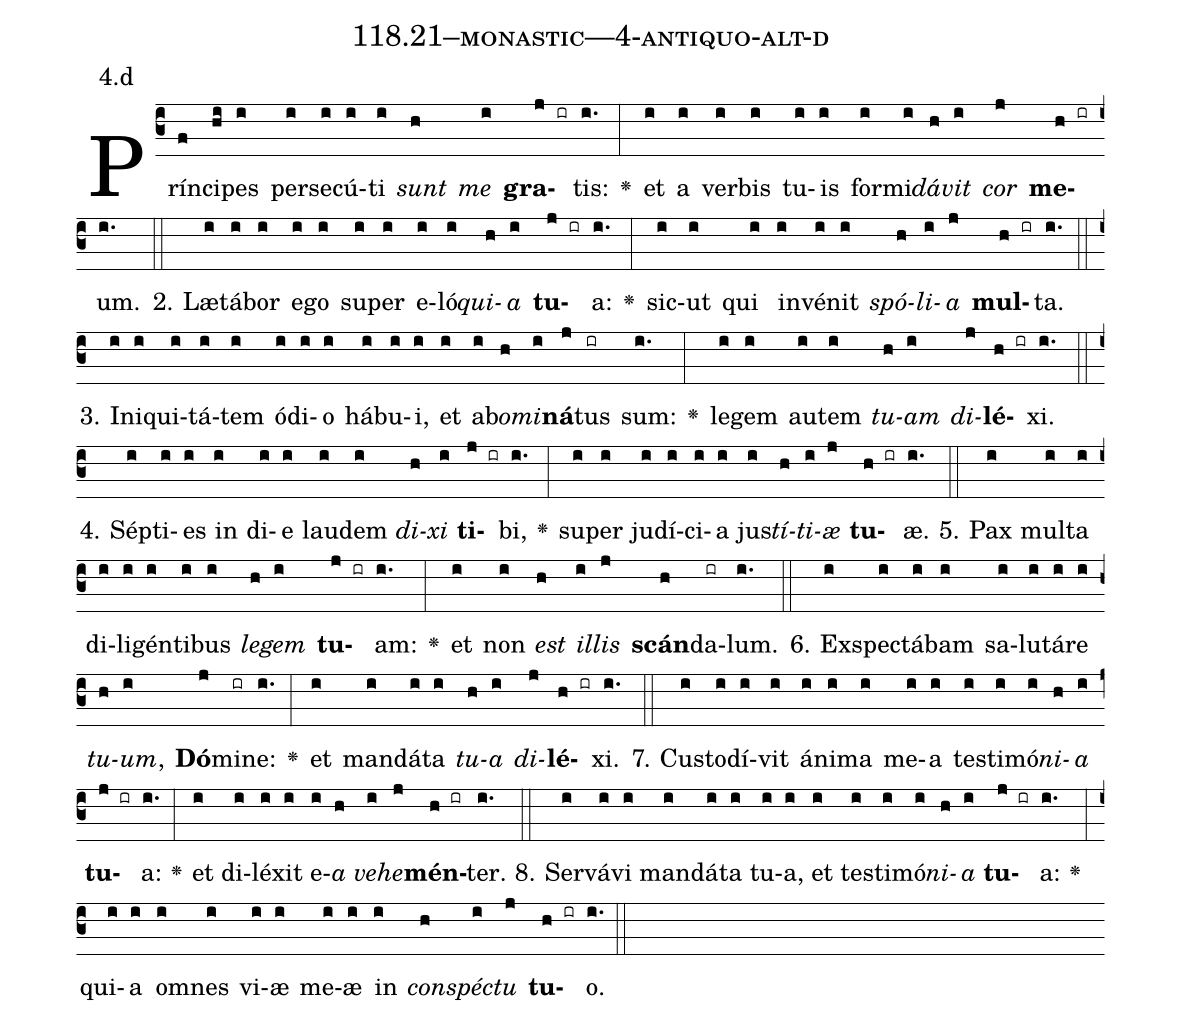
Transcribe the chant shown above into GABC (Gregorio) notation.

name: 118.21--monastic---4-antiquo-alt-d;
annotation: 4.d;
%%
(c3)Prín(f)ci(hi)pes(i) per(i)se(i)cú(i)ti(i) <i>sunt</i>(h) <i>me</i>(i) <b>gra</b>(j ir)tis:(i.) <v>\greheightstar</v>(:) et(i) a(i) ver(i)bis(i) tu(i)is(i) for(i)mi(i)<i>dá</i>(h)<i>vit</i>(i) <i>cor</i>(j) <b>me</b>(h ir)um.(i.) (::)
2. Læ(i)tá(i)bor(i) e(i)go(i) su(i)per(i) e(i)ló(i)<i>qui</i>(h)<i>a</i>(i) <b>tu</b>(j ir)a:(i.) <v>\greheightstar</v>(:) sic(i)ut(i) qui(i) in(i)vé(i)nit(i) <i>spó</i>(h)<i>li</i>(i)<i>a</i>(j) <b>mul</b>(h ir)ta.(i.) (::)
3. In(i)i(i)qui(i)tá(i)tem(i) ó(i)di(i)o(i) há(i)bu(i)i,(i) et(i) ab(i)<i>o</i>(h)<i>mi</i>(i)<b>ná</b>(j)tus(ir) sum:(i.) <v>\greheightstar</v>(:) le(i)gem(i) au(i)tem(i) <i>tu</i>(h)<i>am</i>(i) <i>di</i>(j)<b>lé</b>(h ir)xi.(i.) (::)
4. Sép(i)ti(i)es(i) in(i) di(i)e(i) lau(i)dem(i) <i>di</i>(h)<i>xi</i>(i) <b>ti</b>(j ir)bi,(i.) <v>\greheightstar</v>(:) su(i)per(i) ju(i)dí(i)ci(i)a(i) jus(i)<i>tí</i>(h)<i>ti</i>(i)<i>æ</i>(j) <b>tu</b>(h ir)æ.(i.) (::)
5. Pax(i) mul(i)ta(i) di(i)li(i)gén(i)ti(i)bus(i) <i>le</i>(h)<i>gem</i>(i) <b>tu</b>(j ir)am:(i.) <v>\greheightstar</v>(:) et(i) non(i) <i>est</i>(h) <i>il</i>(i)<i>lis</i>(j) <b>scán</b>(h)da(ir)lum.(i.) (::)
6. Ex(i)spec(i)tá(i)bam(i) sa(i)lu(i)tá(i)re(i) <i>tu</i>(h)<i>um</i>,(i) <b>Dó</b>(j)mi(ir)ne:(i.) <v>\greheightstar</v>(:) et(i) man(i)dá(i)ta(i) <i>tu</i>(h)<i>a</i>(i) <i>di</i>(j)<b>lé</b>(h ir)xi.(i.) (::)
7. Cus(i)to(i)dí(i)vit(i) á(i)ni(i)ma(i) me(i)a(i) tes(i)ti(i)mó(i)<i>ni</i>(h)<i>a</i>(i) <b>tu</b>(j ir)a:(i.) <v>\greheightstar</v>(:) et(i) di(i)lé(i)xit(i) e(i)<i>a</i>(h) <i>ve</i>(i)<i>he</i>(j)<b>mén</b>(h ir)ter.(i.) (::)
8. Ser(i)vá(i)vi(i) man(i)dá(i)ta(i) tu(i)a,(i) et(i) tes(i)ti(i)mó(i)<i>ni</i>(h)<i>a</i>(i) <b>tu</b>(j ir)a:(i.) <v>\greheightstar</v>(:) qui(i)a(i) om(i)nes(i) vi(i)æ(i) me(i)æ(i) in(i) <i>con</i>(h)<i>spéc</i>(i)<i>tu</i>(j) <b>tu</b>(h ir)o.(i.) (::)
